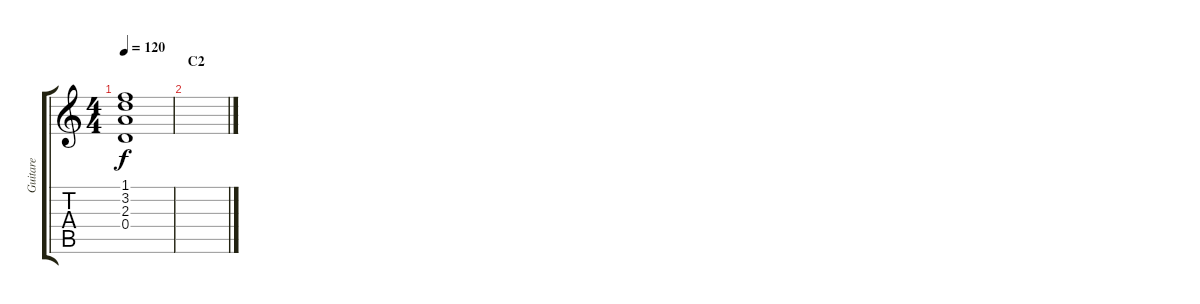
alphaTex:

\track ("Guitare" "Guitare") {instrument electricguitarclean}
\staff {score tabs}
\tuning (E4 B3 G3 D3 A2 E2) {hide}
\ts (4 4)
\tempo 120
\clef g2
\ks c
(1.1{t} 3.2{t} 2.3{t} 0.4{t}).1{dy f} |
\section ("" "C2")
